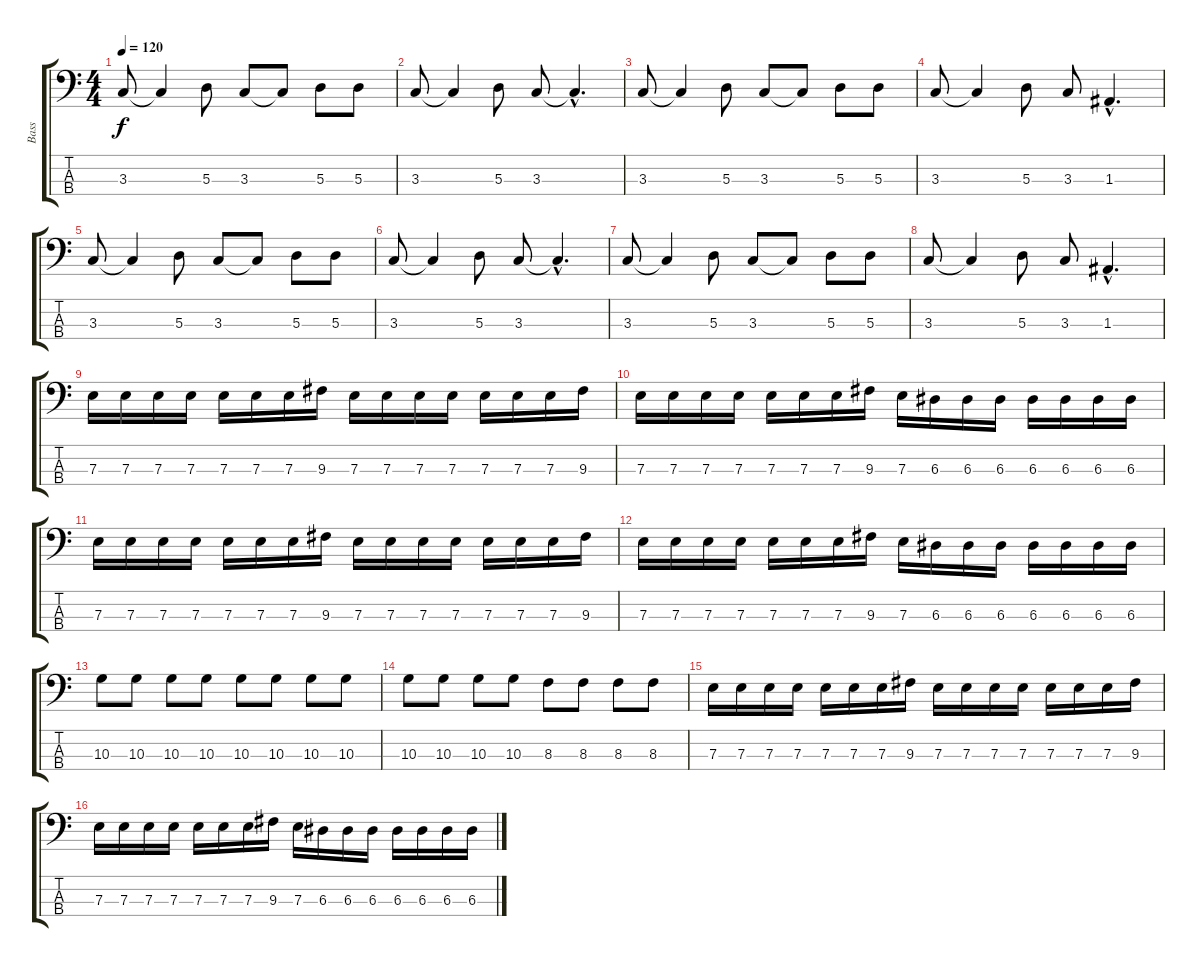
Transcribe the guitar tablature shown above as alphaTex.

\track ("Bass" "Bass") {instrument distortionguitar}
\staff {score tabs}
\tuning (G2 D2 A1 E1) {hide}
\ts (4 4)
\tempo 120
\clef f4
\ks c
3.3.8{dy f} 3.3{t}.4 5.3.8 3.3.8 3.3{t}.8 5.3.8 5.3.8 |
3.3.8 3.3{t}.4 5.3.8 3.3.8 3.3{hac t}.4{d} |
3.3.8 3.3{t}.4 5.3.8 3.3.8 3.3{t}.8 5.3.8 5.3.8 |
3.3.8 3.3{t}.4 5.3.8 3.3.8 1.3{hac}.4{d} |
3.3.8 3.3{t}.4 5.3.8 3.3.8 3.3{t}.8 5.3.8 5.3.8 |
3.3.8 3.3{t}.4 5.3.8 3.3.8 3.3{hac t}.4{d} |
3.3.8 3.3{t}.4 5.3.8 3.3.8 3.3{t}.8 5.3.8 5.3.8 |
3.3.8 3.3{t}.4 5.3.8 3.3.8 1.3{hac}.4{d} |
7.3.16 7.3.16 7.3.16 7.3.16 7.3.16 7.3.16 7.3.16 9.3.16 7.3.16 7.3.16 7.3.16 7.3.16 7.3.16 7.3.16 7.3.16 9.3.16 |
7.3.16 7.3.16 7.3.16 7.3.16 7.3.16 7.3.16 7.3.16 9.3.16 7.3.16 6.3.16 6.3.16 6.3.16 6.3.16 6.3.16 6.3.16 6.3.16 |
7.3.16 7.3.16 7.3.16 7.3.16 7.3.16 7.3.16 7.3.16 9.3.16 7.3.16 7.3.16 7.3.16 7.3.16 7.3.16 7.3.16 7.3.16 9.3.16 |
7.3.16 7.3.16 7.3.16 7.3.16 7.3.16 7.3.16 7.3.16 9.3.16 7.3.16 6.3.16 6.3.16 6.3.16 6.3.16 6.3.16 6.3.16 6.3.16 |
10.3.8 10.3.8 10.3.8 10.3.8 10.3.8 10.3.8 10.3.8 10.3.8 |
10.3.8 10.3.8 10.3.8 10.3.8 8.3.8 8.3.8 8.3.8 8.3.8 |
7.3.16 7.3.16 7.3.16 7.3.16 7.3.16 7.3.16 7.3.16 9.3.16 7.3.16 7.3.16 7.3.16 7.3.16 7.3.16 7.3.16 7.3.16 9.3.16 |
7.3.16 7.3.16 7.3.16 7.3.16 7.3.16 7.3.16 7.3.16 9.3.16 7.3.16 6.3.16 6.3.16 6.3.16 6.3.16 6.3.16 6.3.16 6.3.16
